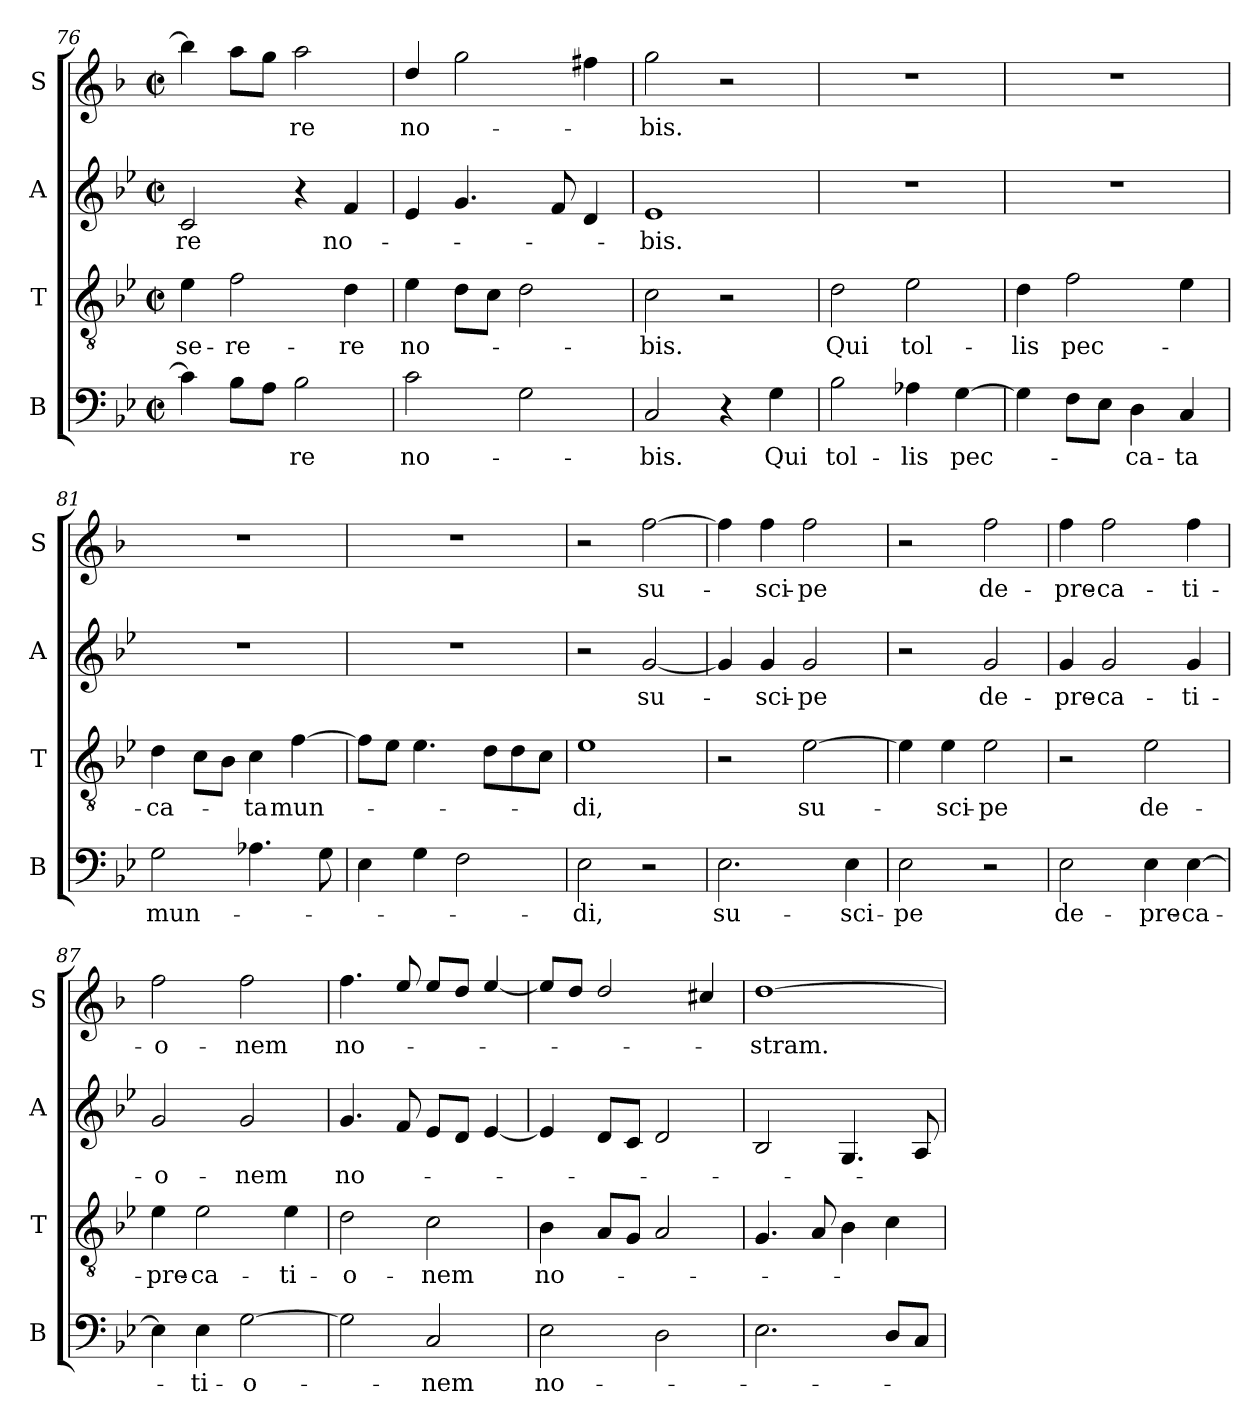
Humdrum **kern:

**kern	**text	**kern	**text	**kern	**text	**kern	**text
*part4	*part4	*part3	*part3	*part2	*part2	*part1	*part1
*staff4	*staff4	*staff3	*staff3	*staff2	*staff2	*staff1	*staff1
*I"B	*	*I"T	*	*I"A	*	*I"S	*
*I'B	*	*I'T	*	*I'A	*	*I'S	*
!!LO:LB:g=z
*clefF4	*	*clefGv2	*	*clefG2	*	*clefG2	*
*	*	*	*	*	*	*ITrd4c7	*
*k[b-e-]	*	*k[b-e-]	*	*k[b-e-]	*	*k[b-e-]	*
*B-:	*	*B-:	*	*B-:	*	*B-:	*
*M2/2	*	*M2/2	*	*M2/2	*	*M2/2	*
*met(c|)	*	*met(c|)	*	*met(c|)	*	*met(c|)	*
=76	=76	=76	=76	=76	=76	=76	=76
!	!	!	!LO:LY:b	!	!LO:LY:b	!	!
4c\]	.	4e-\	-se-	2c/	-re	4ee-\]	.
!	!	!	!LO:LY:b	!	!	!	!
8B-\L	.	2f\	-re-	.	.	8dd\L	.
8A\J	.	.	.	.	.	8cc\J	.
!	!LO:LY:b	!	!	!	!	!	!LO:LY:b
2B-\	-re	.	.	4r	.	2dd\	-re
!	!	!	!LO:LY:b	!	!LO:LY:b	!	!
.	.	4d\	-re	4f/	no-	.	.
=77	=77	=77	=77	=77	=77	=77	=77
!	!LO:LY:b	!	!LO:LY:b	!	!	!	!LO:LY:b
2c\	no-	4e-\	no-	4e-/	.	4g/	no-
.	.	8d\L	.	4.g/	.	2cc\	.
.	.	8c\J	.	.	.	.	.
2G\	.	2d\	.	.	.	.	.
.	.	.	.	8f/	.	.	.
.	.	.	.	4d/	.	4bn\	.
=78	=78	=78	=78	=78	=78	=78	=78
!	!LO:LY:b	!	!LO:LY:b	!	!LO:LY:b	!	!LO:LY:b
2C/	-bis.	2c\	-bis.	1e-	-bis.	2cc\	-bis.
4r	.	2r	.	.	.	2r	.
!	!LO:LY:b	!	!	!	!	!	!
4G\	Qui	.	.	.	.	.	.
=79	=79	=79	=79	=79	=79	=79	=79
!	!LO:LY:b	!	!LO:LY:b	!	!	!	!
2B-\	tol-	2d\	Qui	1r	.	1r	.
!	!LO:LY:b	!	!LO:LY:b	!	!	!	!
4A-X\	-lis	2e-\	tol-	.	.	.	.
!	!LO:LY:b	!	!	!	!	!	!
[4G\	pec-	.	.	.	.	.	.
=80	=80	=80	=80	=80	=80	=80	=80
!	!	!	!LO:LY:b	!	!	!	!
4G\]	.	4d\	-lis	1r	.	1r	.
!	!	!	!LO:LY:b	!	!	!	!
8F\L	.	2f\	pec-	.	.	.	.
8E-\J	.	.	.	.	.	.	.
!	!LO:LY:b	!	!	!	!	!	!
4D\	-ca-	.	.	.	.	.	.
!	!LO:LY:b	!	!	!	!	!	!
4C/	-ta	4e-\	.	.	.	.	.
=81	=81	=81	=81	=81	=81	=81	=81
!	!LO:LY:b	!	!LO:LY:b	!	!	!	!
2G\	mun-	4d\	-ca-	1r	.	1r	.
.	.	8c\L	.	.	.	.	.
.	.	8B-\J	.	.	.	.	.
!	!	!	!LO:LY:b	!	!	!	!
4.A-X\	.	4c\	-ta	.	.	.	.
!	!	!	!LO:LY:b	!	!	!	!
.	.	[4f\	mun-	.	.	.	.
8G\	.	.	.	.	.	.	.
!!LO:LB:g=z
=82	=82	=82	=82	=82	=82	=82	=82
4E-\	.	8f\L]	.	1r	.	1r	.
.	.	8e-\J	.	.	.	.	.
4G\	.	4.e-\	.	.	.	.	.
2F\	.	.	.	.	.	.	.
.	.	8d\L	.	.	.	.	.
.	.	8d\	.	.	.	.	.
.	.	8c\J	.	.	.	.	.
=83	=83	=83	=83	=83	=83	=83	=83
!	!LO:LY:b	!	!LO:LY:b	!	!	!	!
2E-\	-di,	1e-	-di,	2r	.	2r	.
!	!	!	!	!	!LO:LY:b	!	!LO:LY:b
2r	.	.	.	[2g/	su-	[2b-\	su-
=84	=84	=84	=84	=84	=84	=84	=84
!	!LO:LY:b	!	!	!	!	!	!
2.E-\	su-	2r	.	4g/]	.	4b-\]	.
!	!	!	!	!	!LO:LY:b	!	!LO:LY:b
.	.	.	.	4g/	-sci-	4b-\	-sci-
!	!	!	!LO:LY:b	!	!LO:LY:b	!	!LO:LY:b
.	.	[2e-\	su-	2g/	-pe	2b-\	-pe
!	!LO:LY:b	!	!	!	!	!	!
4E-\	-sci-	.	.	.	.	.	.
=85	=85	=85	=85	=85	=85	=85	=85
!	!LO:LY:b	!	!	!	!	!	!
2E-\	-pe	4e-\]	.	2r	.	2r	.
!	!	!	!LO:LY:b	!	!	!	!
.	.	4e-\	-sci-	.	.	.	.
!	!	!	!LO:LY:b	!	!LO:LY:b	!	!LO:LY:b
2r	.	2e-\	-pe	2g/	de-	2b-\	de-
=86	=86	=86	=86	=86	=86	=86	=86
!	!LO:LY:b	!	!	!	!LO:LY:b	!	!LO:LY:b
2E-\	de-	2r	.	4g/	-pre-	4b-\	-pre-
!	!	!	!	!	!LO:LY:b	!	!LO:LY:b
.	.	.	.	2g/	-ca-	2b-\	-ca-
!	!LO:LY:b	!	!LO:LY:b	!	!	!	!
4E-\	-pre-	2e-\	de-	.	.	.	.
!	!LO:LY:b	!	!	!	!LO:LY:b	!	!LO:LY:b
[4E-\	-ca-	.	.	4g/	-ti-	4b-\	-ti-
=87	=87	=87	=87	=87	=87	=87	=87
!	!	!	!LO:LY:b	!	!LO:LY:b	!	!LO:LY:b
4E-\]	.	4e-\	-pre-	2g/	-o-	2b-\	-o-
!	!LO:LY:b	!	!LO:LY:b	!	!	!	!
4E-\	-ti-	2e-\	-ca-	.	.	.	.
!	!LO:LY:b	!	!	!	!LO:LY:b	!	!LO:LY:b
[2G\	-o-	.	.	2g/	-nem	2b-\	-nem
!	!	!	!LO:LY:b	!	!	!	!
.	.	4e-\	-ti-	.	.	.	.
=88	=88	=88	=88	=88	=88	=88	=88
!	!	!	!LO:LY:b	!	!LO:LY:b	!	!LO:LY:b
2G\]	.	2d\	-o-	4.g/	no-	4.b-\	no-
.	.	.	.	8f/	.	8a/	.
!	!LO:LY:b	!	!LO:LY:b	!	!	!	!
2C/	-nem	2c\	-nem	8e-/L	.	8a/L	.
.	.	.	.	8d/J	.	8g/J	.
.	.	.	.	[4e-/	.	[4a/	.
!!LO:PB:g=z
=89	=89	=89	=89	=89	=89	=89	=89
!	!LO:LY:b	!	!LO:LY:b	!	!	!	!
2E-\	no-	4B-\	no-	4e-/]	.	8a/L]	.
.	.	.	.	.	.	8g/J	.
.	.	8A/L	.	8d/L	.	2g/	.
.	.	8G/J	.	8c/J	.	.	.
2D\	.	2A/	.	2d/	.	.	.
.	.	.	.	.	.	4f#X/	.
=90	=90	=90	=90	=90	=90	=90	=90
!	!	!	!	!	!	!	!LO:LY:b
2.E-\	.	4.G/	.	2B-/	.	[1g	-stram.
.	.	8A/	.	.	.	.	.
.	.	4B-\	.	4.G/	.	.	.
8D/L	.	4c\	.	.	.	.	.
8C/J	.	.	.	8A/	.	.	.
=	=	=	=	=	=	=	=
*-	*-	*-	*-	*-	*-	*-	*-
